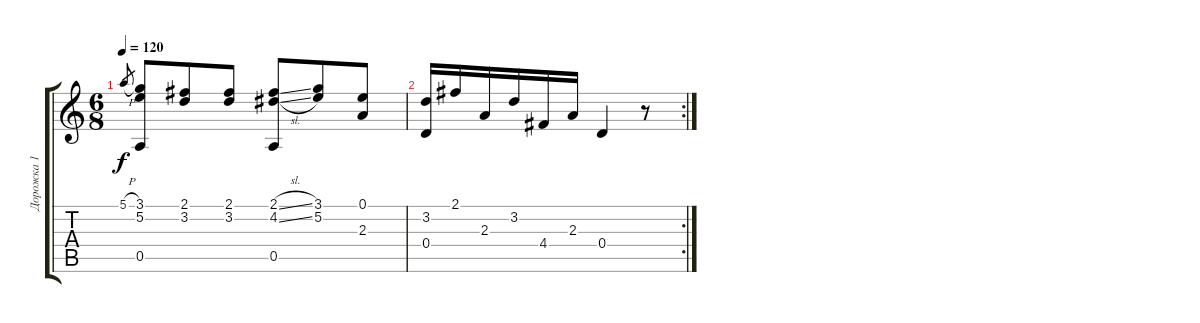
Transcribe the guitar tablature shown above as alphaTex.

\track ("Дорожка 1" "Дорожка 1") {instrument acousticguitarnylon}
\staff {score tabs}
\tuning (E4 B3 G3 D3 A2 E2) {hide}
\ts (6 8)
\tempo 120
\clef g2
\ks c
5.1{h}.8{gr dy f} (3.1 5.2 0.5).8 (2.1 3.2).8 (2.1 3.2).8 (2.1{sl} 4.2{sl} 0.5).8 (3.1 5.2).8 (0.1 2.3).8 |
\rc 2
(3.2 0.4).16 2.1.16 2.3.16 3.2.16 4.4.16 2.3.16 0.4.4 r.8
